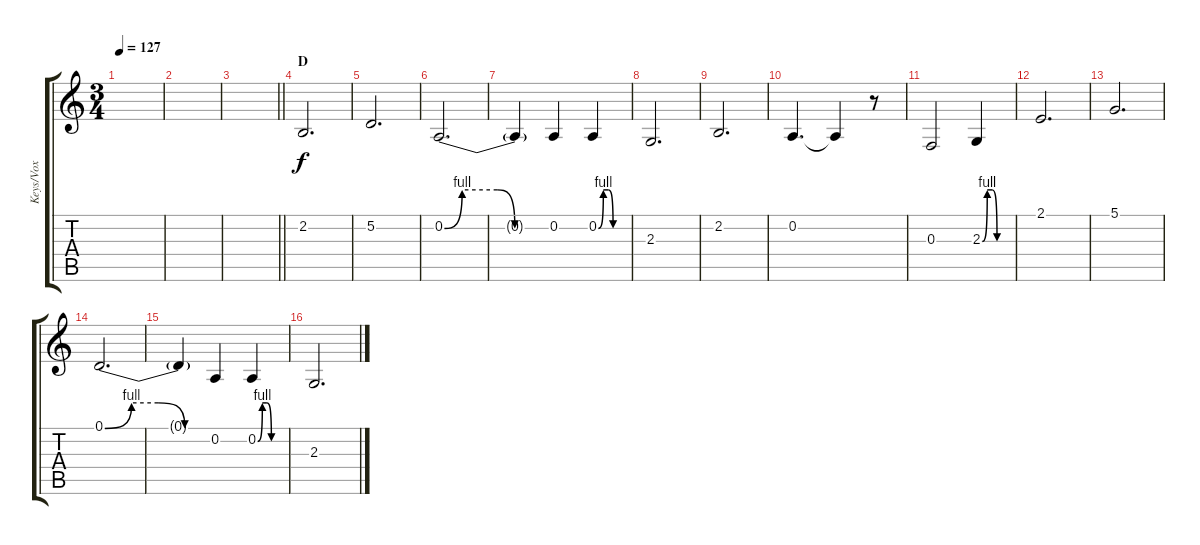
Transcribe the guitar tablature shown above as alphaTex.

\track ("Keys/Vox" "Keys/Vox") {instrument lead2sawtooth}
\staff {score tabs}
\tuning (D4 A3 F3 C3 G2 C2) {hide}
\ts (3 4)
\tempo 127
\clef g2
\ks c
|
|
\barLineRight lightlight
|
\section ("" "D")
2.2.2{d} |
5.2.2{d} |
0.2{be (custom 0 0 10 4 30 4 40 0 60 0)}.2{d} |
0.2{t}.4 0.2.4 0.2{be (custom 0 0 10 4 20 4 30 0 60 0)}.4 |
2.3.2{d} |
2.2.2{d} |
0.2.4{d} 0.2{t}.4 r.8 |
0.3.2 2.3{be (custom 0 0 10 4 20 4 30 0 60 0)}.4 |
2.1.2{d} |
5.1.2{d} |
0.1{be (custom 0 0 15 4 30 4 45 0 60 0)}.2{d} |
0.1{t}.4 0.2.4 0.2{be (custom 0 0 10 4 20 4 30 0 60 0)}.4 |
2.3.2{d}
